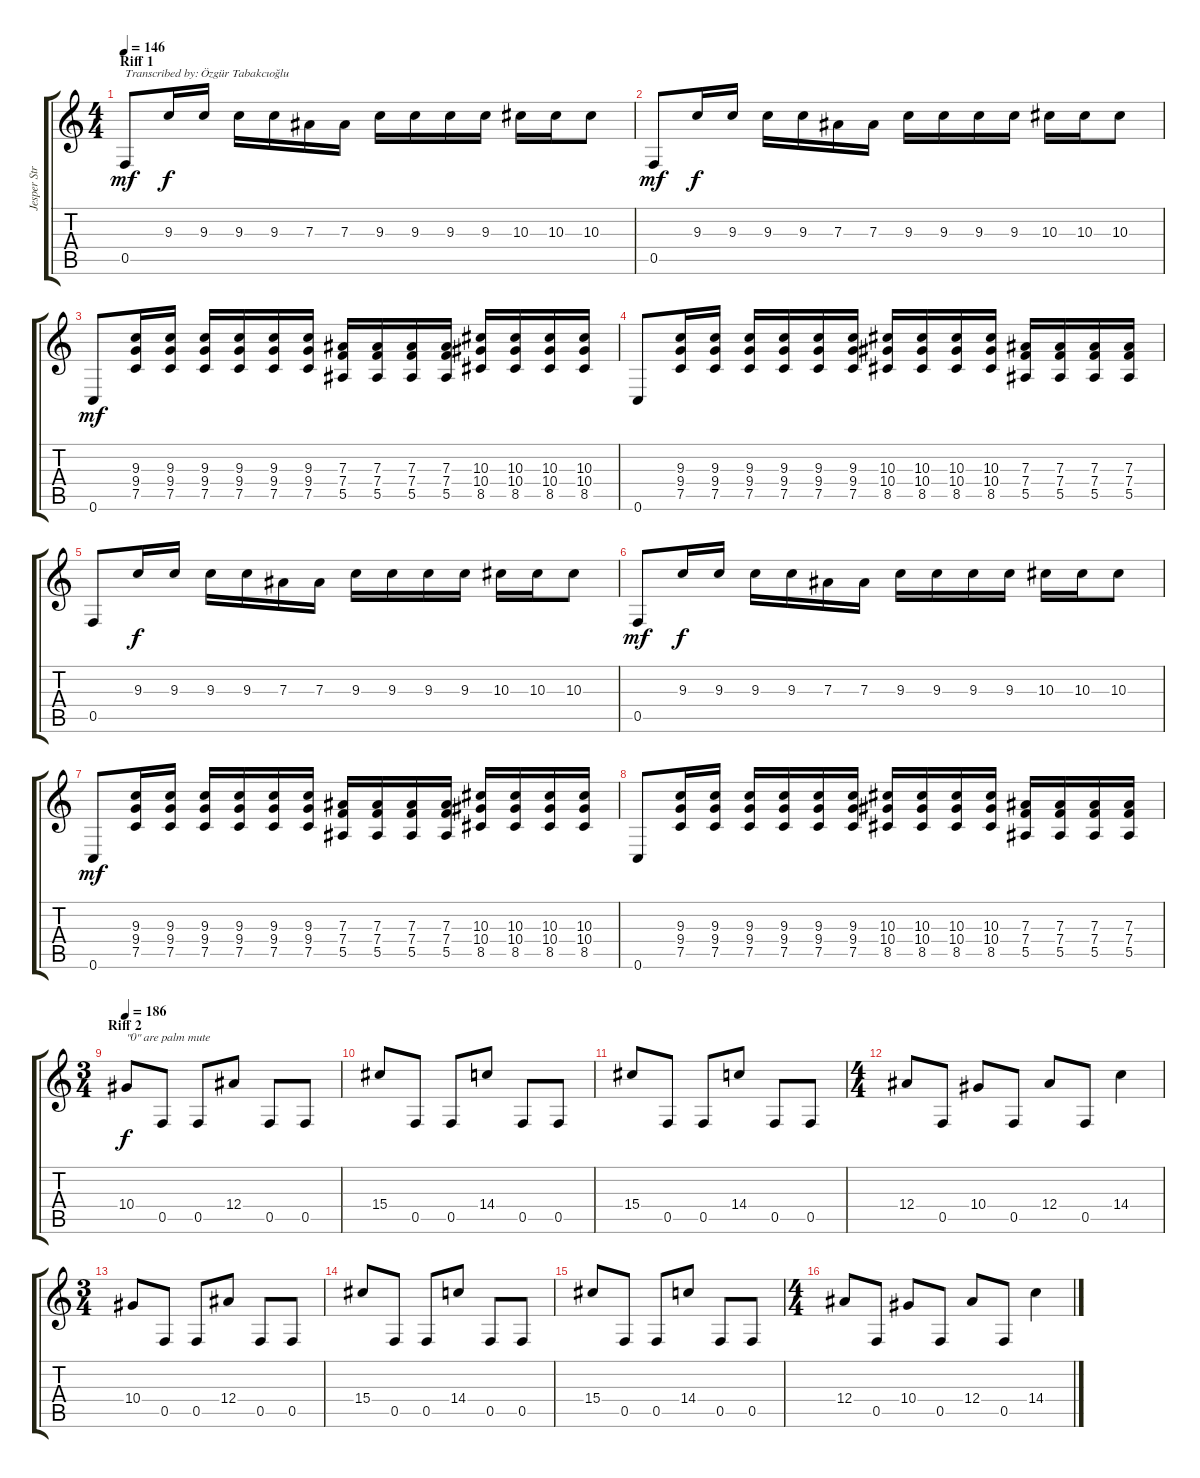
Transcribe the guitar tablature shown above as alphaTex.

\track ("Jesper Strömblad" "Jesper Str") {instrument distortionguitar}
\staff {score tabs}
\tuning (C4 G3 Eb3 Bb2 F2 C2) {hide}
\ts (4 4)
\section ("" "Riff 1")
\tempo 146
\clef g2
\ks c
0.5.8{txt "Transcribed by: Özgür Tabakcıoğlu" dy mf instrument distortionguitar} 9.3.16{dy f} 9.3.16 9.3.16 9.3.16 7.3.16 7.3.16 9.3.16 9.3.16 9.3.16 9.3.16 10.3.16 10.3.16 10.3.8 |
0.5.8{dy mf} 9.3.16{dy f} 9.3.16 9.3.16 9.3.16 7.3.16 7.3.16 9.3.16 9.3.16 9.3.16 9.3.16 10.3.16 10.3.16 10.3.8 |
0.6.8{dy mf} (9.3 9.4 7.5).16 (9.3 9.4 7.5).16 (9.3 9.4 7.5).16 (9.3 9.4 7.5).16 (9.3 9.4 7.5).16 (9.3 9.4 7.5).16 (7.3 7.4 5.5).16 (7.3 7.4 5.5).16 (7.3 7.4 5.5).16 (7.3 7.4 5.5).16 (10.3 10.4 8.5).16 (10.3 10.4 8.5).16 (10.3 10.4 8.5).16 (10.3 10.4 8.5).16 |
0.6.8 (9.3 9.4 7.5).16 (9.3 9.4 7.5).16 (9.3 9.4 7.5).16 (9.3 9.4 7.5).16 (9.3 9.4 7.5).16 (9.3 9.4 7.5).16 (10.3 10.4 8.5).16 (10.3 10.4 8.5).16 (10.3 10.4 8.5).16 (10.3 10.4 8.5).16 (7.3 7.4 5.5).16 (7.3 7.4 5.5).16 (7.3 7.4 5.5).16 (7.3 7.4 5.5).16 |
0.5.8 9.3.16{dy f} 9.3.16 9.3.16 9.3.16 7.3.16 7.3.16 9.3.16 9.3.16 9.3.16 9.3.16 10.3.16 10.3.16 10.3.8 |
0.5.8{dy mf} 9.3.16{dy f} 9.3.16 9.3.16 9.3.16 7.3.16 7.3.16 9.3.16 9.3.16 9.3.16 9.3.16 10.3.16 10.3.16 10.3.8 |
0.6.8{dy mf} (9.3 9.4 7.5).16 (9.3 9.4 7.5).16 (9.3 9.4 7.5).16 (9.3 9.4 7.5).16 (9.3 9.4 7.5).16 (9.3 9.4 7.5).16 (7.3 7.4 5.5).16 (7.3 7.4 5.5).16 (7.3 7.4 5.5).16 (7.3 7.4 5.5).16 (10.3 10.4 8.5).16 (10.3 10.4 8.5).16 (10.3 10.4 8.5).16 (10.3 10.4 8.5).16 |
0.6.8 (9.3 9.4 7.5).16 (9.3 9.4 7.5).16 (9.3 9.4 7.5).16 (9.3 9.4 7.5).16 (9.3 9.4 7.5).16 (9.3 9.4 7.5).16 (10.3 10.4 8.5).16 (10.3 10.4 8.5).16 (10.3 10.4 8.5).16 (10.3 10.4 8.5).16 (7.3 7.4 5.5).16 (7.3 7.4 5.5).16 (7.3 7.4 5.5).16 (7.3 7.4 5.5).16 |
\ts (3 4)
\section ("" "Riff 2")
\tempo 186
10.4.8{txt "\"0\" are palm mute" dy f} 0.5.8 0.5.8 12.4.8 0.5.8 0.5.8 |
15.4.8 0.5.8 0.5.8 14.4.8 0.5.8 0.5.8 |
15.4.8 0.5.8 0.5.8 14.4.8 0.5.8 0.5.8 |
\ts (4 4)
12.4.8 0.5.8 10.4.8 0.5.8 12.4.8 0.5.8 14.4.4 |
\ts (3 4)
10.4.8 0.5.8 0.5.8 12.4.8 0.5.8 0.5.8 |
15.4.8 0.5.8 0.5.8 14.4.8 0.5.8 0.5.8 |
15.4.8 0.5.8 0.5.8 14.4.8 0.5.8 0.5.8 |
\ts (4 4)
12.4.8 0.5.8 10.4.8 0.5.8 12.4.8 0.5.8 14.4.4
